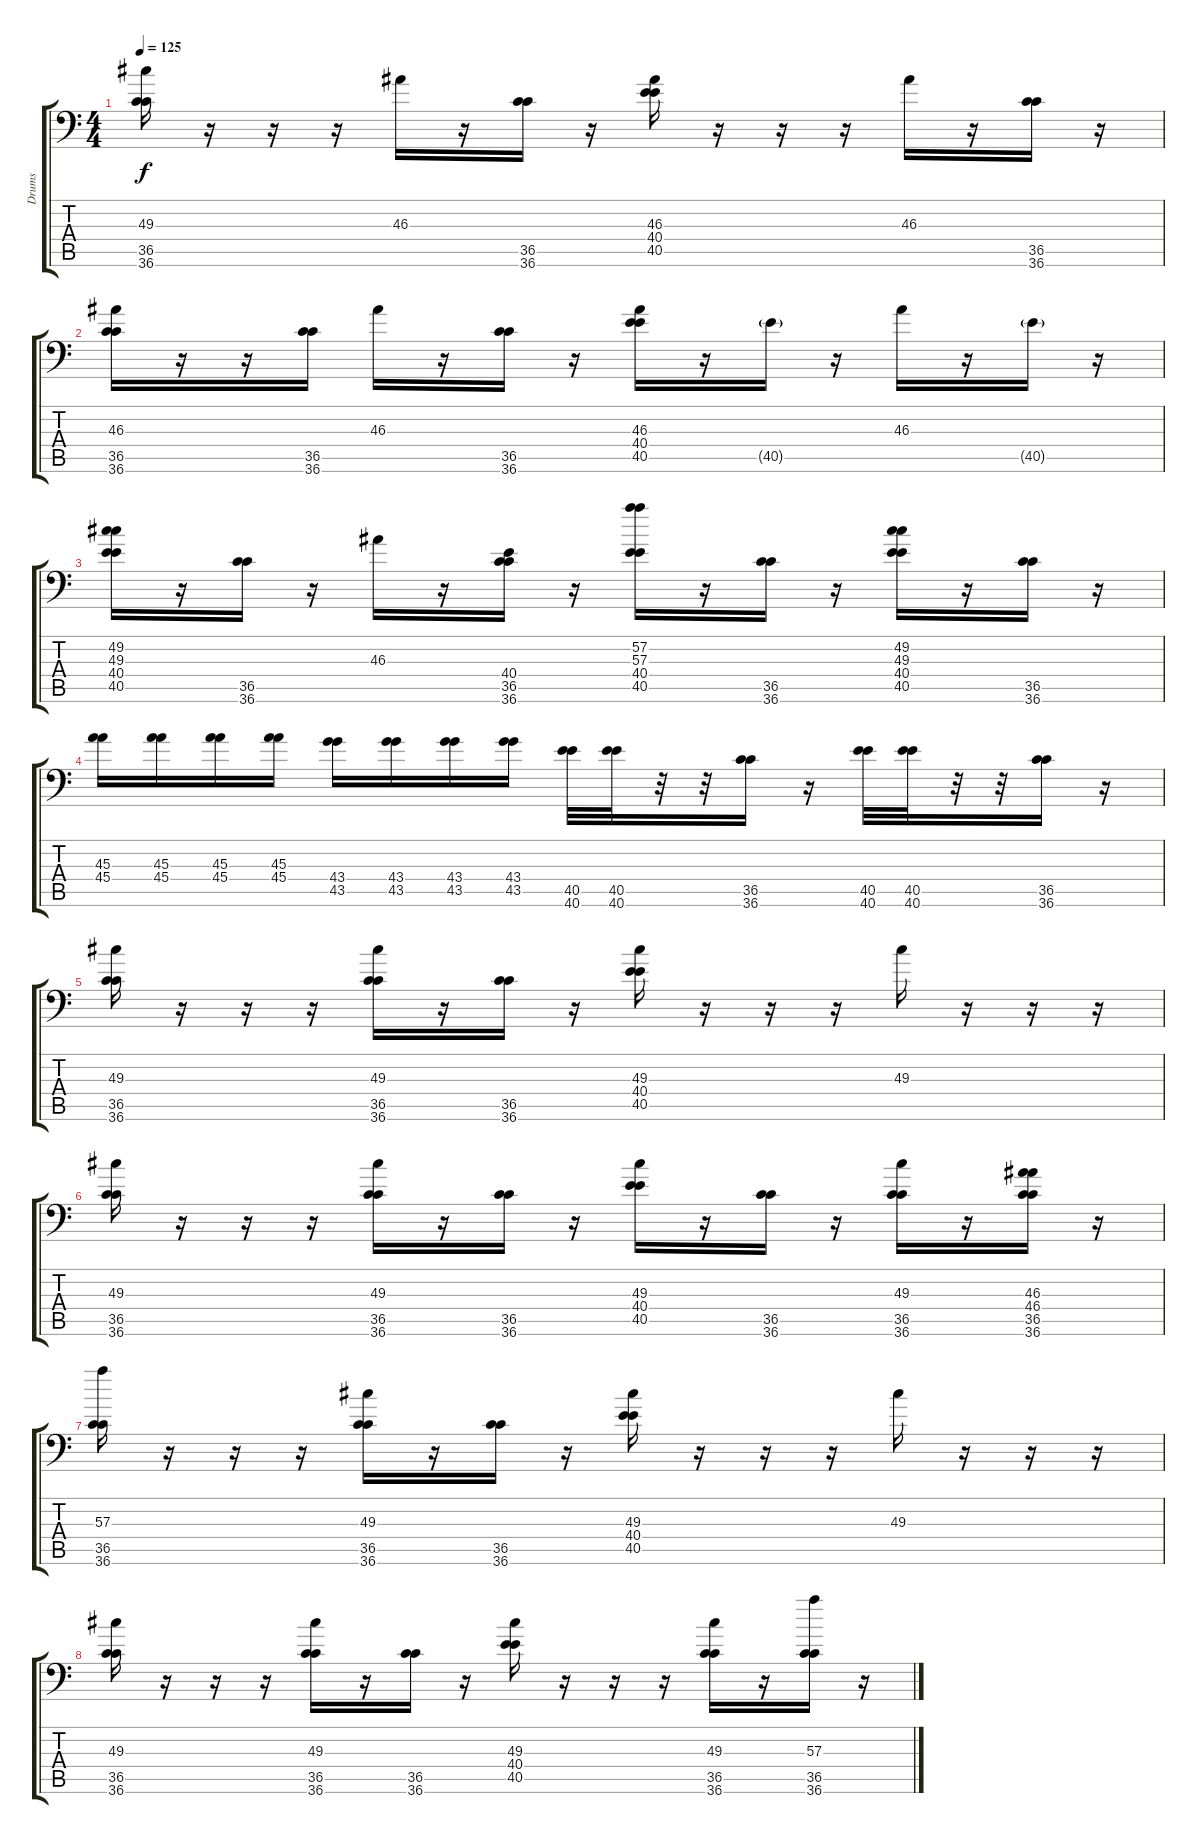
\track ("Drums" "Drums") {instrument acousticgrandpiano}
\staff {score tabs}
\tuning (C-1 C-1 C-1 C-1 C-1 C-1) {hide}
\ts (4 4)
\tempo 125
\clef f4
\ks c
(49.3 36.5 36.6).16{dy f} r.16 r.16 r.16 46.3.16 r.16 (36.5 36.6).16 r.16 (46.3 40.4 40.5).16 r.16 r.16 r.16 46.3.16 r.16 (36.5 36.6).16 r.16 |
(46.3 36.5 36.6).16 r.16 r.16 (36.5 36.6).16 46.3.16 r.16 (36.5 36.6).16 r.16 (46.3 40.4 40.5).16 r.16 40.5{g}.16 r.16 46.3.16 r.16 40.5{g}.16 r.16 |
(49.2 49.3 40.4 40.5).16 r.16 (36.5 36.6).16 r.16 46.3.16 r.16 (40.4 36.5 36.6).16 r.16 (57.2 57.3 40.4 40.5).16 r.16 (36.5 36.6).16 r.16 (49.2 49.3 40.4 40.5).16 r.16 (36.5 36.6).16 r.16 |
(45.3 45.4).16 (45.3 45.4).16 (45.3 45.4).16 (45.3 45.4).16 (43.4 43.5).16 (43.4 43.5).16 (43.4 43.5).16 (43.4 43.5).16 (40.5 40.6).32 (40.5 40.6).32 r.32 r.32 (36.5 36.6).16 r.16 (40.5 40.6).32 (40.5 40.6).32 r.32 r.32 (36.5 36.6).16 r.16 |
(49.3 36.5 36.6).16 r.16 r.16 r.16 (49.3 36.5 36.6).16 r.16 (36.5 36.6).16 r.16 (49.3 40.4 40.5).16 r.16 r.16 r.16 49.3.16 r.16 r.16 r.16 |
(49.3 36.5 36.6).16 r.16 r.16 r.16 (49.3 36.5 36.6).16 r.16 (36.5 36.6).16 r.16 (49.3 40.4 40.5).16 r.16 (36.5 36.6).16 r.16 (49.3 36.5 36.6).16 r.16 (46.3 46.4 36.5 36.6).16 r.16 |
(57.3 36.5 36.6).16 r.16 r.16 r.16 (49.3 36.5 36.6).16 r.16 (36.5 36.6).16 r.16 (49.3 40.4 40.5).16 r.16 r.16 r.16 49.3.16 r.16 r.16 r.16 |
(49.3 36.5 36.6).16 r.16 r.16 r.16 (49.3 36.5 36.6).16 r.16 (36.5 36.6).16 r.16 (49.3 40.4 40.5).16 r.16 r.16 r.16 (49.3 36.5 36.6).16 r.16 (57.3 36.5 36.6).16 r.16
